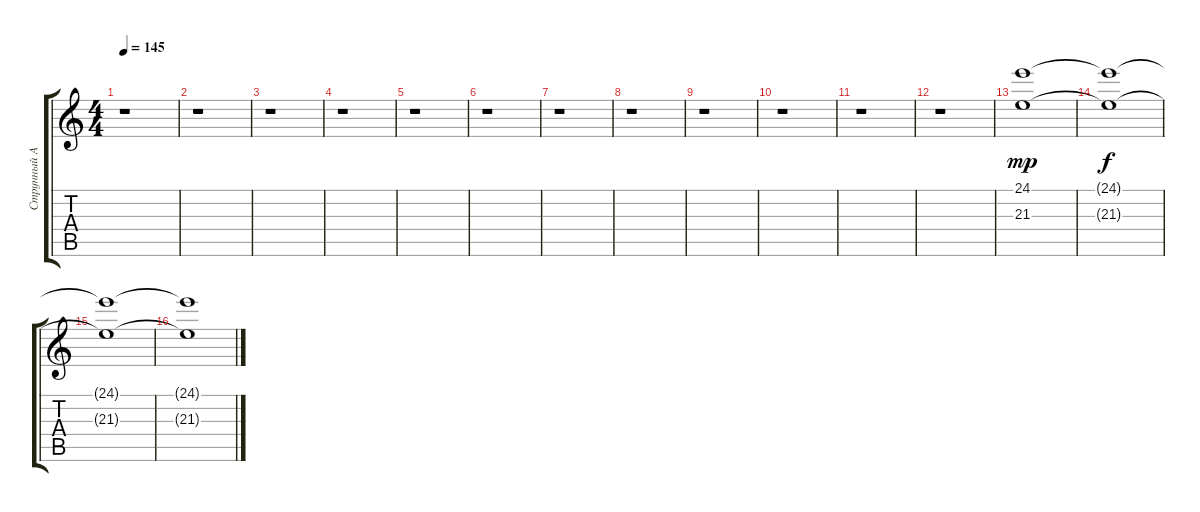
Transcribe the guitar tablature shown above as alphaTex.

\track ("Струнный Ансамбль 1" "Струнный А") {instrument stringensemble1}
\staff {score tabs}
\tuning (E4 B3 G3 D3 A2 E2) {hide}
\ts (4 4)
\tempo 145
\clef g2
\ks c
r.1{dy f} |
r.1 |
r.1 |
r.1 |
r.1 |
r.1 |
r.1 |
r.1 |
r.1 |
r.1 |
r.1 |
r.1 |
(24.1 21.3).1{dy mp} |
(24.1{t} 21.3{t}).1{dy f} |
(24.1{t} 21.3{t}).1 |
(24.1{t} 21.3{t}).1
